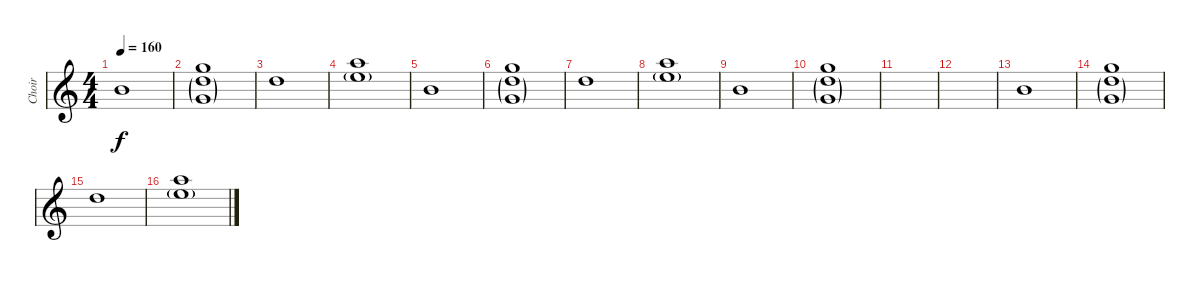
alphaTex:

\track ("Choir" "Choir") {instrument choiraahs}
\staff {score}
\tuning (E4 B3 G3 D3 A2 E2 B1) {hide}
\ts (4 4)
\tempo 160
\clef g2
\ks c
7.1.1{dy f} |
(15.1 15.2{g} 12.3{g}).1 |
10.1.1 |
(17.1 17.2{g}).1 |
7.1.1 |
(15.1 15.2{g} 12.3{g}).1 |
10.1.1 |
(17.1 17.2{g}).1 |
7.1.1 |
(15.1 15.2{g} 12.3{g}).1 |
|
|
7.1.1 |
(15.1 15.2{g} 12.3{g}).1 |
10.1.1 |
(17.1 17.2{g}).1
